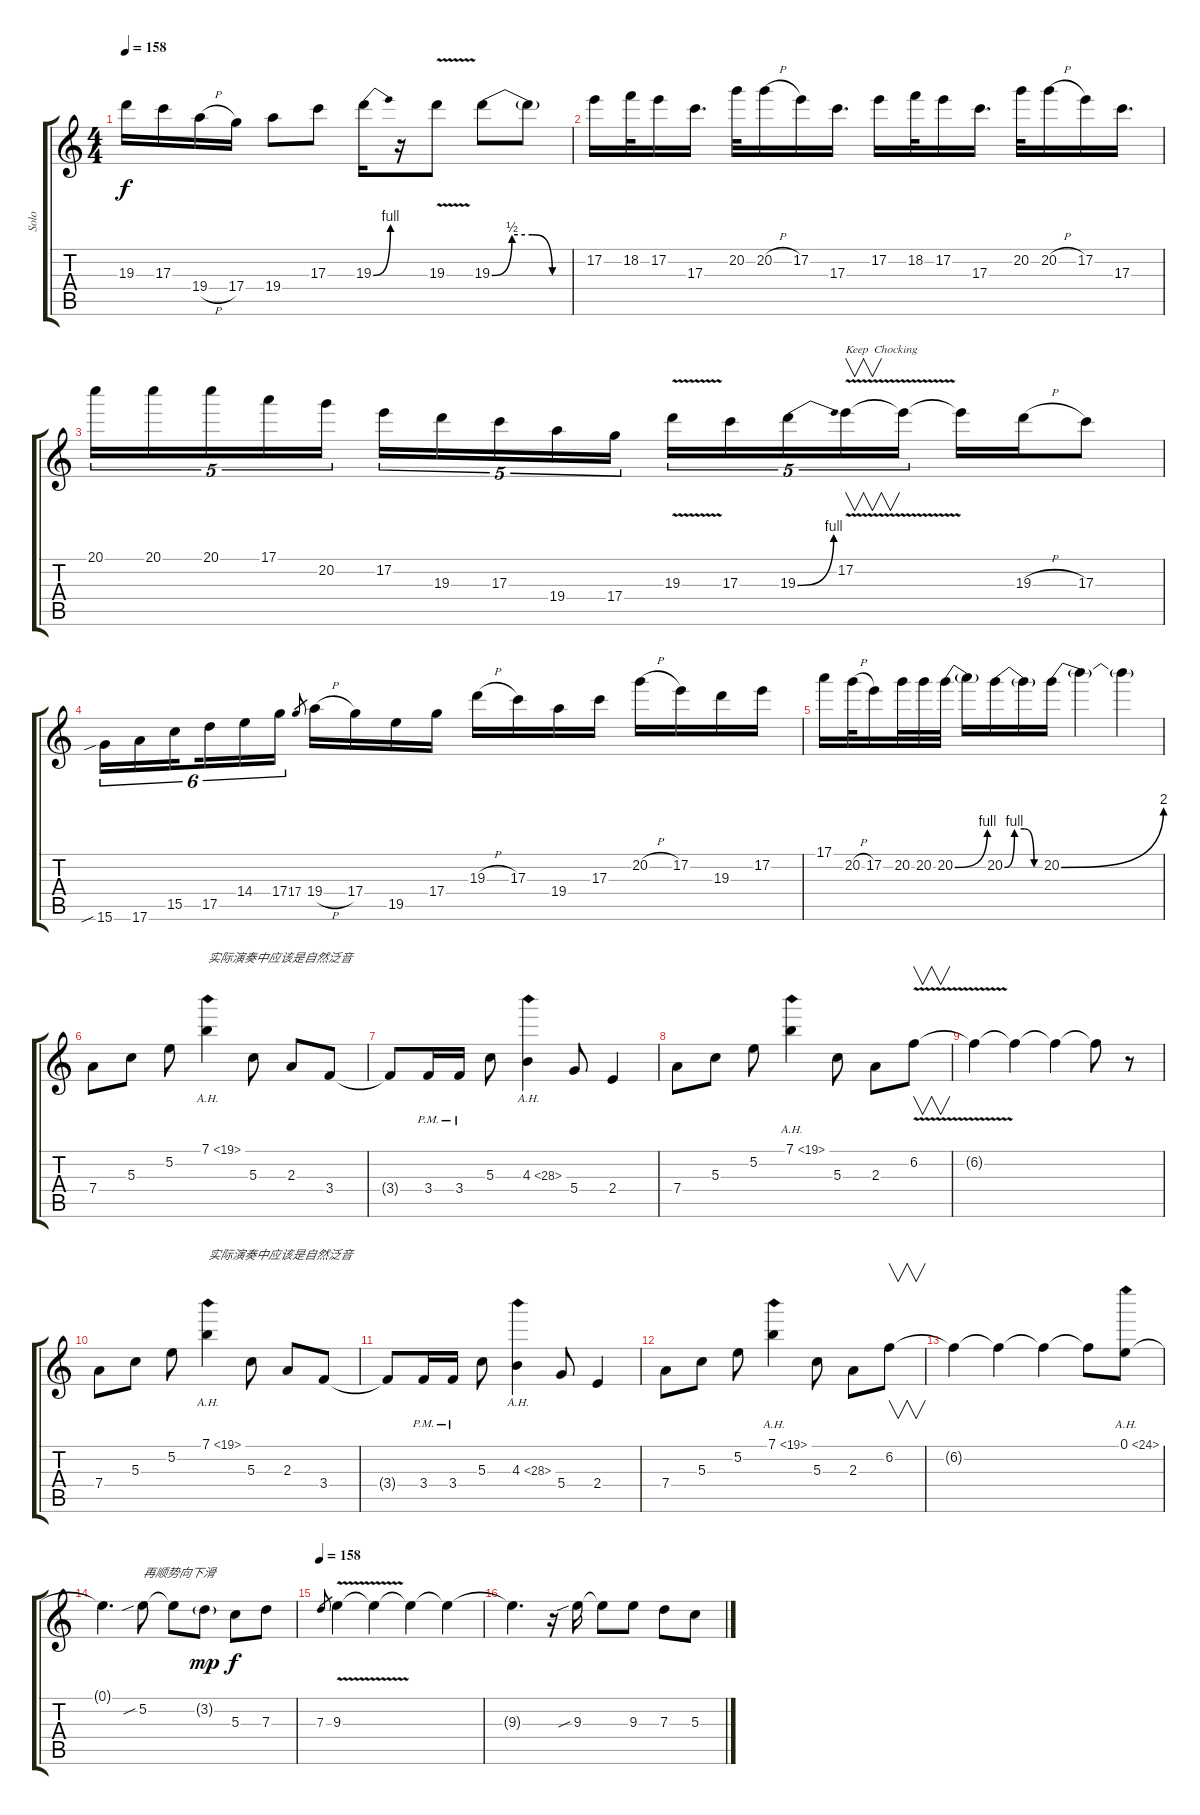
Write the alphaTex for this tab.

\track ("Solo" "Solo") {instrument overdrivenguitar}
\staff {score tabs}
\tuning (E4 B3 G3 D3 A2 E2) {hide}
\ts (4 4)
\tempo 158
\clef g2
\ks c
19.3.16{dy f} 17.3.16 19.4{h}.16 17.4.16 19.4.8 17.3.8 19.3{be (bend 0 0 60 4)}.16 r.16 19.3{v}.8 19.3{be (custom 0 0 15 2 30 2 45 0 60 0)}.8 19.3{t}.8 |
17.2.16 18.2.32 17.2.16 17.3.16{d} 20.2.32 20.2{h}.16 17.2.16 17.3.16{d} 17.2.16 18.2.32 17.2.16 17.3.16{d} 20.2.32 20.2{h}.16 17.2.16 17.3.16{d} |
20.1.16{tu (5 4)} 20.1.16{tu (5 4)} 20.1.16{tu (5 4)} 17.1.16{tu (5 4)} 20.2.16{tu (5 4)} 17.2.16{tu (5 4)} 19.3.16{tu (5 4)} 17.3.16{tu (5 4)} 19.4.16{tu (5 4)} 17.4.16{tu (5 4)} 19.3{v}.16{tu (5 4)} 17.3.16{tu (5 4)} 19.3{be (bend 0 0 60 4)}.16{tu (5 4)} 17.2{v}.16{v tu (5 4) txt "Keep  Chocking"} 17.2{t}.16{tu (5 4)} 17.2{t}.16 19.3{h}.16 17.3.8 |
15.6{sib}.16{tu (6 4)} 17.6.16{tu (6 4)} 15.5.16{tu (6 4) beam splitsecondary} 17.5.16{tu (6 4)} 14.4.16{tu (6 4)} 17.4.16{tu (6 4)} 17.4.8{gr} 19.4{h}.16 17.4.16 19.5.16 17.4.16 19.3{h}.16 17.3.16 19.4.16 17.3.16 20.2{h}.16 17.2.16 19.3.16 17.2.16 |
17.1.16 20.2{h}.32{txt ""} 17.2.16 20.2.32 20.2.32 20.2{be (bend 0 0 60 4)}.32 20.2{t}.16 20.2{be (custom 0 0 15 4 30 4 45 0 60 0)}.16 20.2{t}.16 20.2{be (bend 0 0 60 8)}.16 20.2{t}.4 20.2{t}.4 |
7.4.8 5.3.8 5.2.8 7.1{ah 12}.4{txt "实际演奏中应该是自然泛音"} 5.3.8 2.3.8 3.4.8 |
3.4{t}.8 3.4{pm}.16 3.4{pm}.16 5.3.8 4.3{ah 24}.4 5.4.8 2.4.4 |
7.4.8 5.3.8 5.2.8 7.1{ah 12}.4 5.3.8 2.3.8 6.2{v}.8{v} |
6.2{t}.4 6.2{t}.4 6.2{t}.4 6.2{t}.8 r.8 |
7.4.8 5.3.8 5.2.8 7.1{ah 12}.4{txt "实际演奏中应该是自然泛音"} 5.3.8 2.3.8 3.4.8 |
3.4{t}.8 3.4{pm}.16 3.4{pm}.16 5.3.8 4.3{ah 24}.4 5.4.8 2.4.4 |
7.4.8 5.3.8 5.2.8 7.1{ah 12}.4 5.3.8 2.3.8 6.2.8{v} |
6.2{t}.4 6.2{t}.4 6.2{t}.4 6.2{t}.8 0.1{ah 24}.8 |
0.1{t}.4{d} 5.2{sib}.8{txt "再顺势向下滑"} 5.2{t}.8 3.2{g}.8{dy mp} 5.3.8{dy f} 7.3.8 |
\tempo 158
7.3.8{gr} 9.3{v}.4 9.3{t}.4 9.3{t}.4 9.3{t}.4 |
9.3{t}.4{d} r.16 9.3{sib}.16 9.3{t}.8 9.3.8 7.3.8 5.3.8
